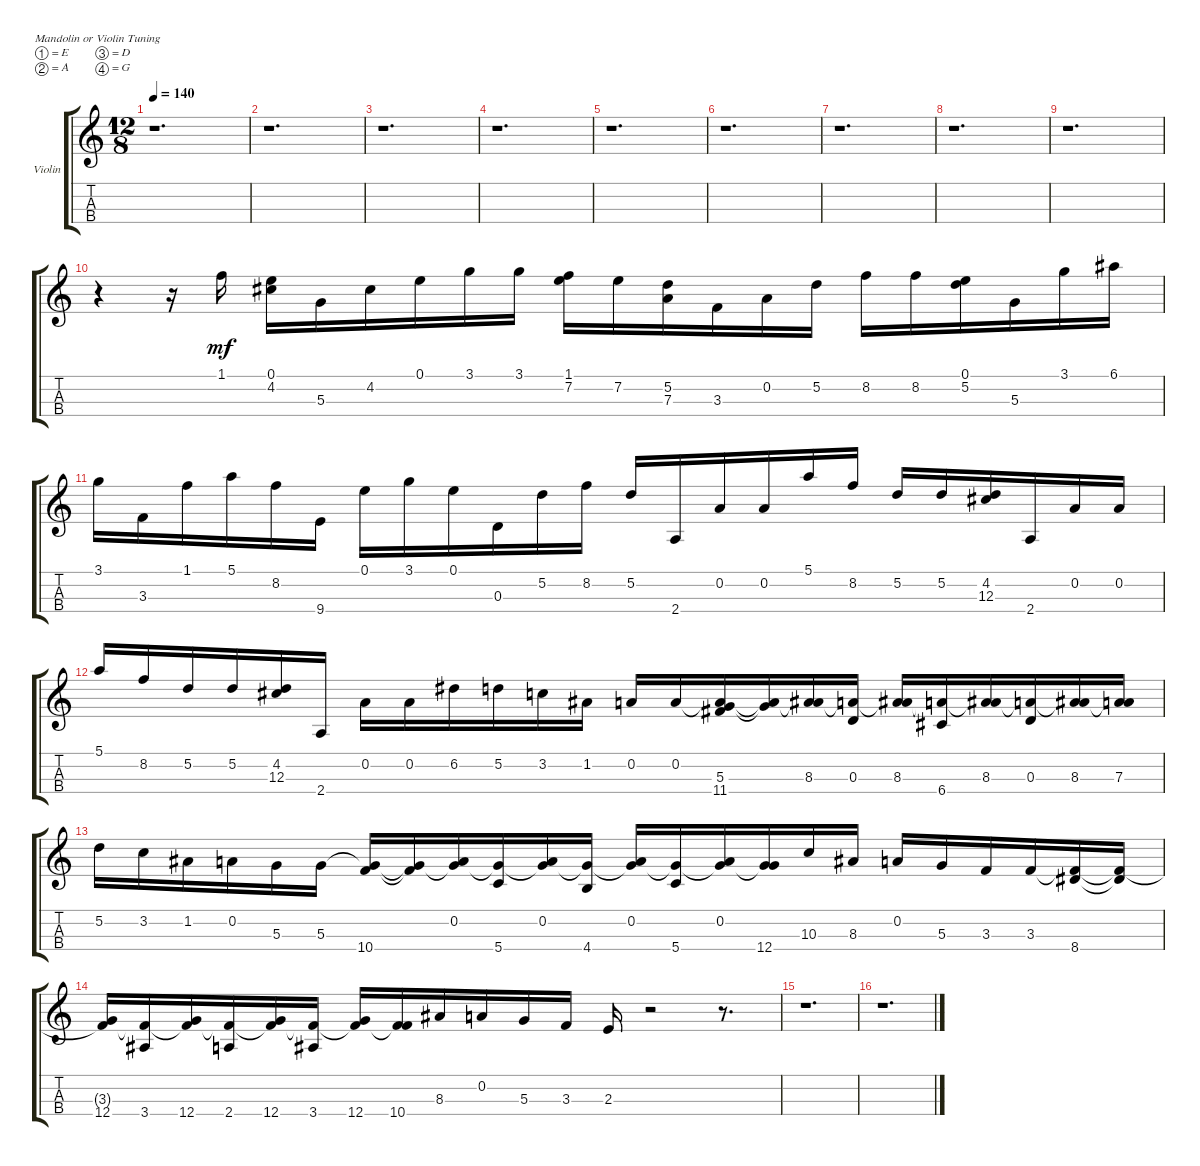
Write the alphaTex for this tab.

\bracketExtendMode groupsimilarinstruments
\firstSystemTrackNameOrientation horizontal
\otherSystemsTrackNameOrientation horizontal
\track ("" "Violin") {mute instrument violin}
\staff {score tabs}
\tuning (E5 A4 D4 G3)
\ts (12 8)
\tempo 140
\clef g2
\ks c
r.1{d dy mf} |
r.1{d} |
r.1{d} |
r.1{d} |
r.1{d} |
r.1{d} |
r.1{d} |
r.1{d} |
r.1{d} |
r.4 r.16 1.1.16 (0.1 4.2).16 5.3.16 4.2.16 0.1.16 3.1.16 3.1.16 (1.1 7.2).16 7.2.16 (5.2 7.3).16 3.3.16 0.2.16 5.2.16 8.2.16 8.2.16 (0.1 5.2).16 5.3.16 3.1.16 6.1.16 |
3.1.16 3.3.16 1.1.16 5.1.16 8.2.16 9.4.16 0.1.16 3.1.16 0.1.16 0.3.16 5.2.16 8.2.16 5.2.16 2.4.16 0.2.16 0.2.16 5.1.16 8.2.16 5.2.16 5.2.16 (4.2 12.3).16 2.4.16 0.2.16 0.2.16 |
5.1.16 8.2.16 5.2.16 5.2.16 (4.2 12.3).16 2.4.16 0.2.16 0.2.16 6.2.16 5.2.16 3.2.16 1.2.16 0.2.16 0.2.16 (0.2{t} 5.3 11.4).16 (0.2{t} 5.3{t}).16 (0.2{t} 8.3).16 (0.2{t} 0.3).16 (0.2{t} 8.3).16 (0.2{t} 6.4).16 (0.2{t} 8.3).16 (0.2{t} 0.3).16 (0.2{t} 8.3).16 (0.2{t} 7.3).16 |
5.2.16 3.2.16 1.2.16 0.2.16 5.3.16 5.3.16 (5.3{t} 10.4).16 (5.3{t} 10.4{t}).16 (5.3{t} 0.2).16 (5.3{t} 5.4).16 (5.3{t} 0.2).16 (5.3{t} 4.4).16 (5.3{t} 0.2).16 (5.3{t} 5.4).16 (5.3{t} 0.2).16 (5.3{t} 12.4).16 10.3.16 8.3.16 0.2.16 5.3.16 3.3.16 3.3.16 (3.3{t} 8.4).16 (3.3{t} 8.4{t}).16 |
(3.3{t} 12.4).16 (3.3{t} 3.4).16 (3.3{t} 12.4).16 (3.3{t} 2.4).16 (3.3{t} 12.4).16 (3.3{t} 3.4).16 (3.3{t} 12.4).16 (3.3{t} 10.4).16 8.3.16 0.2.16 5.3.16 3.3.16 2.3.16 r.2 r.8{d} |
r.1{d} |
r.1{d}
